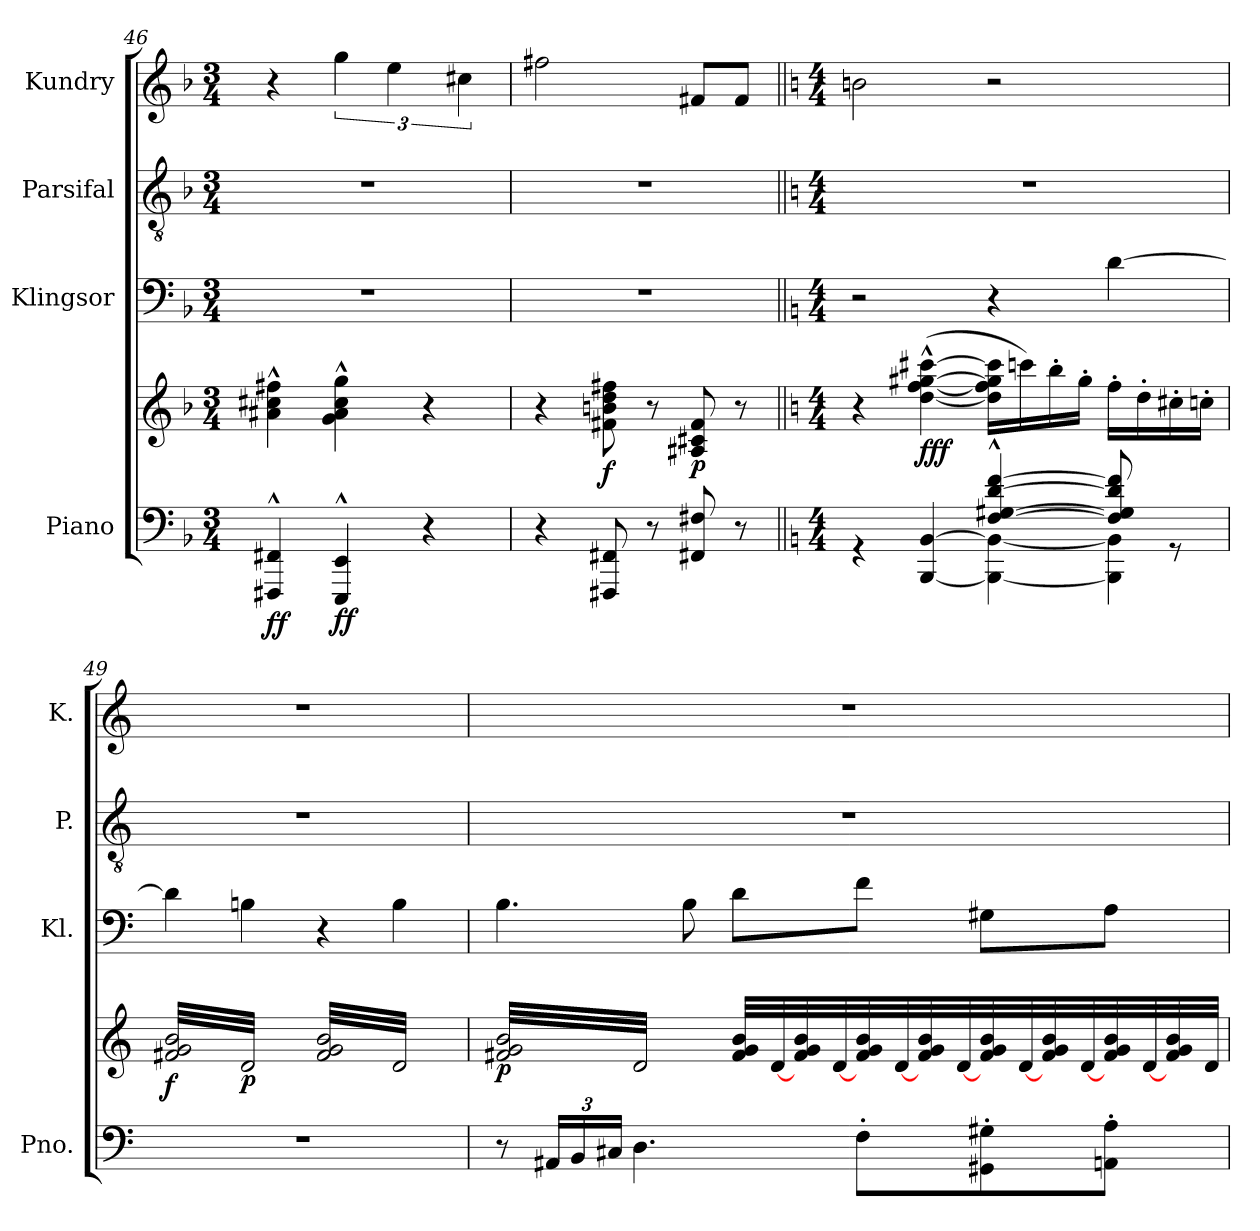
**kern	**kern	**dynam	**kern	**kern	**kern
*part4	*part4	*part4	*part3	*part2	*part1
*staff5	*staff4	*staff4/5	*staff3	*staff2	*staff1
*I"Piano	*	*	*I"Klingsor	*I"Parsifal	*I"Kundry
*I'Pno.	*	*	*I'Kl.	*I'P.	*I'K.
*clefF4	*clefG2	*	*clefF4	*clefGv2	*clefG2
*k[b-]	*k[b-]	*	*k[b-]	*k[b-]	*k[b-]
*M3/4	*M3/4	*	*M3/4	*M3/4	*M3/4
=46	=46	=46	=46	=46	=46
!	!	!LO:DY:b=2	!	!	!
!	!	!LO:DY:n=1:b	!	!	!
4FFF#X/^^ 4FF#X/^^	4a#X\^^ 4cc#X\^^ 4ff#X\^^	f f	2.r	2.r	4r
!	!	!LO:DY:n=2:b=2	!	!	!
!	!	!LO:DY:n=3:b	!	!	!
4EEE/^^ 4EE/^^	4g\^^ 4a#\^^ 4cc#\^^ 4gg\^^	f f	.	.	6gg\
.	.	.	.	.	6ee\
4r	4r	.	.	.	.
.	.	.	.	.	6cc#X\
=47	=47	=47	=47	=47	=47
4r	4r	.	2.r	2.r	2ff#X\
!	!	!LO:DY:b	!	!	!
8FFF#X/ 8FF#X/	8f#X\ 8bn\ 8dd\ 8ff#X\	f	.	.	.
8r	8r	.	.	.	.
!	!	!LO:DY:b	!	!	!
8FF#X/ 8F#X/	8A#X/ 8c#X/ 8f#/	p	.	.	8f#X/L
8r	8r	.	.	.	8f#/J
!!LO:LB:g=z
=48||	=48||	=48||	=48||	=48||	=48||
*k[]	*k[]	*	*k[]	*k[]	*k[]
*M4/4	*M4/4	*	*M4/4	*M4/4	*M4/4
*^	*	*	*	*	*
4rGG	2ryy	4r	.	2r	1r	2bn\
!	!	!	!LO:DY:b	!	!	!
!	!	!	!LO:DY:n=1:b	!	!	!
[4BBB/ [4BB/	.	(>[4dd\^^ [4ff\^^ [4gg#X\^^ [4ccc#X\^^	f ff	.	.	.
[4F/^^ [4G#X/^^ [4d/^^ [4f/^^	4BBB\_ 4BB\_	16dd\] 16ff\] 16gg#\] 16ccc#\]LL	.	4r	.	2r
.	.	16cccn\)	.	.	.	.
.	.	16bb'\	.	.	.	.
.	.	16gg#'\JJ	.	.	.	.
8F/] 8G#/] 8d/] 8f/]	4BBB\] 4BB\]	16ff'\LL	.	[4d\	.	.
.	.	16dd'\	.	.	.	.
8rGG	.	16cc#X'\	.	.	.	.
.	.	16ccn'\JJ	.	.	.	.
*v	*v	*	*	*	*	*
=49	=49	=49	=49	=49	=49
!	!	!LO:DY:b	!	!	!
*	*tremolo	*	*	*	*
1r	32f#X/ 32g/ 32b/LLL	f	4d\]	1r	1r
.	32d/	.	.	.	.
.	32f#X/ 32g/ 32b/	.	.	.	.
.	32d/	.	.	.	.
.	32f#X/ 32g/ 32b/	.	.	.	.
.	32d/	.	.	.	.
.	32f#X/ 32g/ 32b/	.	.	.	.
.	32d/	.	.	.	.
!	!	!LO:DY:b	!	!	!
.	32f#X/ 32g/ 32b/	p	4Bn\	.	.
.	32d/	.	.	.	.
.	32f#X/ 32g/ 32b/	.	.	.	.
.	32d/	.	.	.	.
.	32f#X/ 32g/ 32b/	.	.	.	.
.	32d/	.	.	.	.
.	32f#X/ 32g/ 32b/	.	.	.	.
.	32d/JJJ	.	.	.	.
.	32f#/ 32g/ 32b/LLL	.	4r	.	.
.	32d/	.	.	.	.
.	32f#/ 32g/ 32b/	.	.	.	.
.	32d/	.	.	.	.
.	32f#/ 32g/ 32b/	.	.	.	.
.	32d/	.	.	.	.
.	32f#/ 32g/ 32b/	.	.	.	.
.	32d/	.	.	.	.
.	32f#/ 32g/ 32b/	.	4B\	.	.
.	32d/	.	.	.	.
.	32f#/ 32g/ 32b/	.	.	.	.
.	32d/	.	.	.	.
.	32f#/ 32g/ 32b/	.	.	.	.
.	32d/	.	.	.	.
.	32f#/ 32g/ 32b/	.	.	.	.
.	32d/JJJ	.	.	.	.
=50	=50	=50	=50	=50	=50
!	!	!LO:DY:b	!	!	!
8r	32f#X/ 32g/ 32b/LLL	p	4.B\	1r	1r
.	32d/	.	.	.	.
.	32f#X/ 32g/ 32b/	.	.	.	.
.	32d/	.	.	.	.
*Xbrackettup	*	*	*	*	*
24AA#X/LL	32f#X/ 32g/ 32b/	.	.	.	.
.	32d/	.	.	.	.
24BB/	.	.	.	.	.
.	32f#X/ 32g/ 32b/	.	.	.	.
24C#X/JJ	.	.	.	.	.
.	32d/	.	.	.	.
4.D\	32f#X/ 32g/ 32b/	.	.	.	.
.	32d/	.	.	.	.
.	32f#X/ 32g/ 32b/	.	.	.	.
.	32d/	.	.	.	.
.	32f#X/ 32g/ 32b/	.	8B\	.	.
.	32d/	.	.	.	.
.	32f#X/ 32g/ 32b/	.	.	.	.
.	32d/JJJ	.	.	.	.
.	32f#/ 32g/ 32b/LLL	.	8d\L	.	.
.	[32d/	.	.	.	.
.	32f#/ 32g/ 32b/	.	.	.	.
.	[32d/	.	.	.	.
8F'\L	32f#/ 32g/ 32b/	.	8f\J	.	.
.	[32d/	.	.	.	.
.	32f#/ 32g/ 32b/	.	.	.	.
.	[32d/	.	.	.	.
8GG#X\' 8G#X\'	32f#/ 32g/ 32b/	.	8G#X\L	.	.
.	[32d/	.	.	.	.
.	32f#/ 32g/ 32b/	.	.	.	.
.	[32d/	.	.	.	.
8AAn\' 8A\'J	32f#/ 32g/ 32b/	.	8A\J	.	.
.	[32d/	.	.	.	.
.	32f#/ 32g/ 32b/	.	.	.	.
.	32d/JJJ	.	.	.	.
*	*Xtremolo	*	*	*	*
.	.	.	.	.	.
.	.	.	.	.	.
.	.	.	.	.	.
.	.	.	.	.	.
.	.	.	.	.	.
.	.	.	.	.	.
.	.	.	.	.	.
.	.	.	.	.	.
=	=	=	=	=	=
*-	*-	*-	*-	*-	*-
